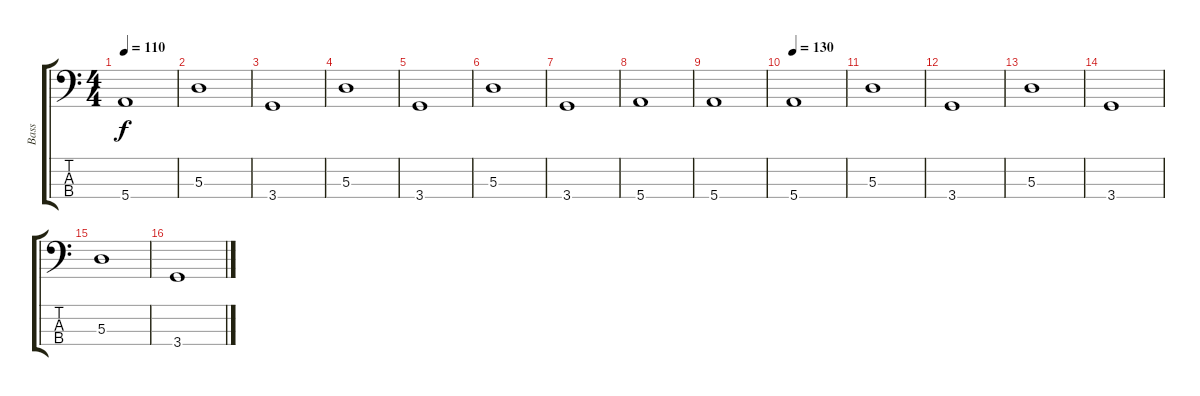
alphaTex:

\track ("Bass" "Bass") {instrument synthbass2}
\staff {score tabs}
\tuning (G2 D2 A1 E1) {hide}
\ts (4 4)
\tempo 110
\clef f4
\ks c
5.4.1{dy f} |
5.3.1 |
3.4.1 |
5.3.1 |
3.4.1 |
5.3.1 |
3.4.1 |
5.4.1 |
5.4.1 |
\tempo 130
5.4.1 |
5.3.1 |
3.4.1 |
5.3.1 |
3.4.1 |
5.3.1 |
3.4.1
